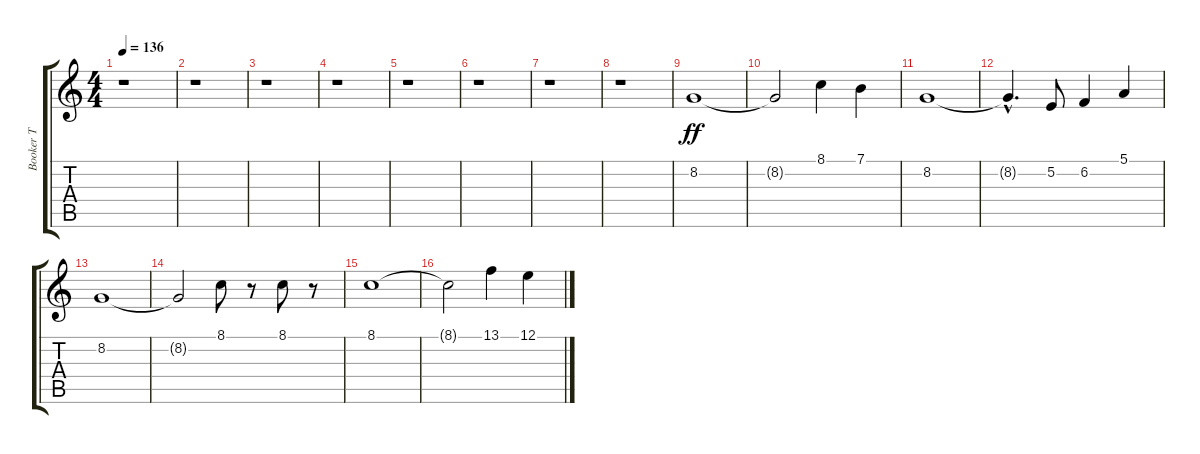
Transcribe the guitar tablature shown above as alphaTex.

\track ("Booker T" "Booker T") {instrument drawbarorgan}
\staff {score tabs}
\tuning (E4 B3 G3 D3 A2 E2) {hide}
\ts (4 4)
\tempo 136
\clef g2
\ks c
r.1{dy ff instrument drawbarorgan} |
r.1 |
r.1 |
r.1 |
r.1 |
r.1 |
r.1 |
r.1 |
8.2.1 |
8.2{t}.2 8.1.4 7.1.4 |
8.2.1 |
8.2{hac t}.4{d} 5.2.8 6.2.4 5.1.4 |
8.2.1 |
8.2{t}.2 8.1.8 r.8 8.1.8 r.8 |
8.1.1 |
8.1{t}.2 13.1.4 12.1.4
